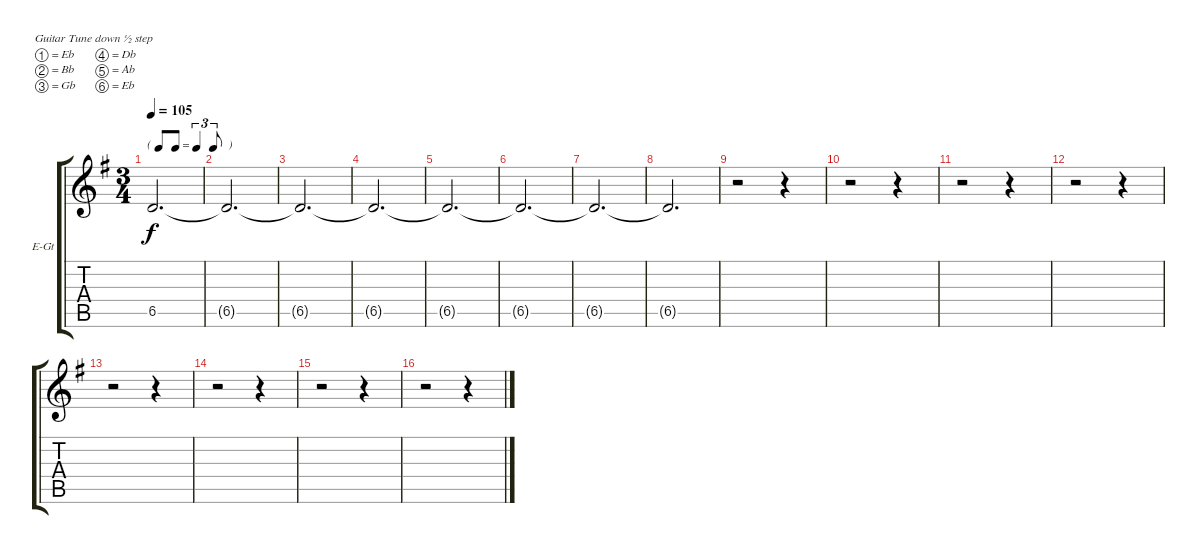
\bracketExtendMode groupsimilarinstruments
\firstSystemTrackNameOrientation horizontal
\otherSystemsTrackNameOrientation horizontal
\track ("G1" "E-Gt") {instrument overdrivenguitar}
\staff {score tabs}
\tuning (Eb4 Bb3 Gb3 Db3 Ab2 Eb2)
\ts (3 4)
\beaming (8 2 2 2 2)
\tf triplet8th
\tempo 105
\clef g2
\ks g
6.5{t}.2{d dy f} |
6.5{t}.2{d} |
6.5{t}.2{d} |
6.5{t}.2{d} |
6.5{t}.2{d} |
6.5{t}.2{d} |
6.5{t}.2{d} |
6.5{t}.2{d} |
r.2 r.4 |
r.2 r.4 |
r.2 r.4 |
r.2 r.4 |
r.2 r.4 |
r.2 r.4 |
r.2 r.4 |
r.2 r.4
